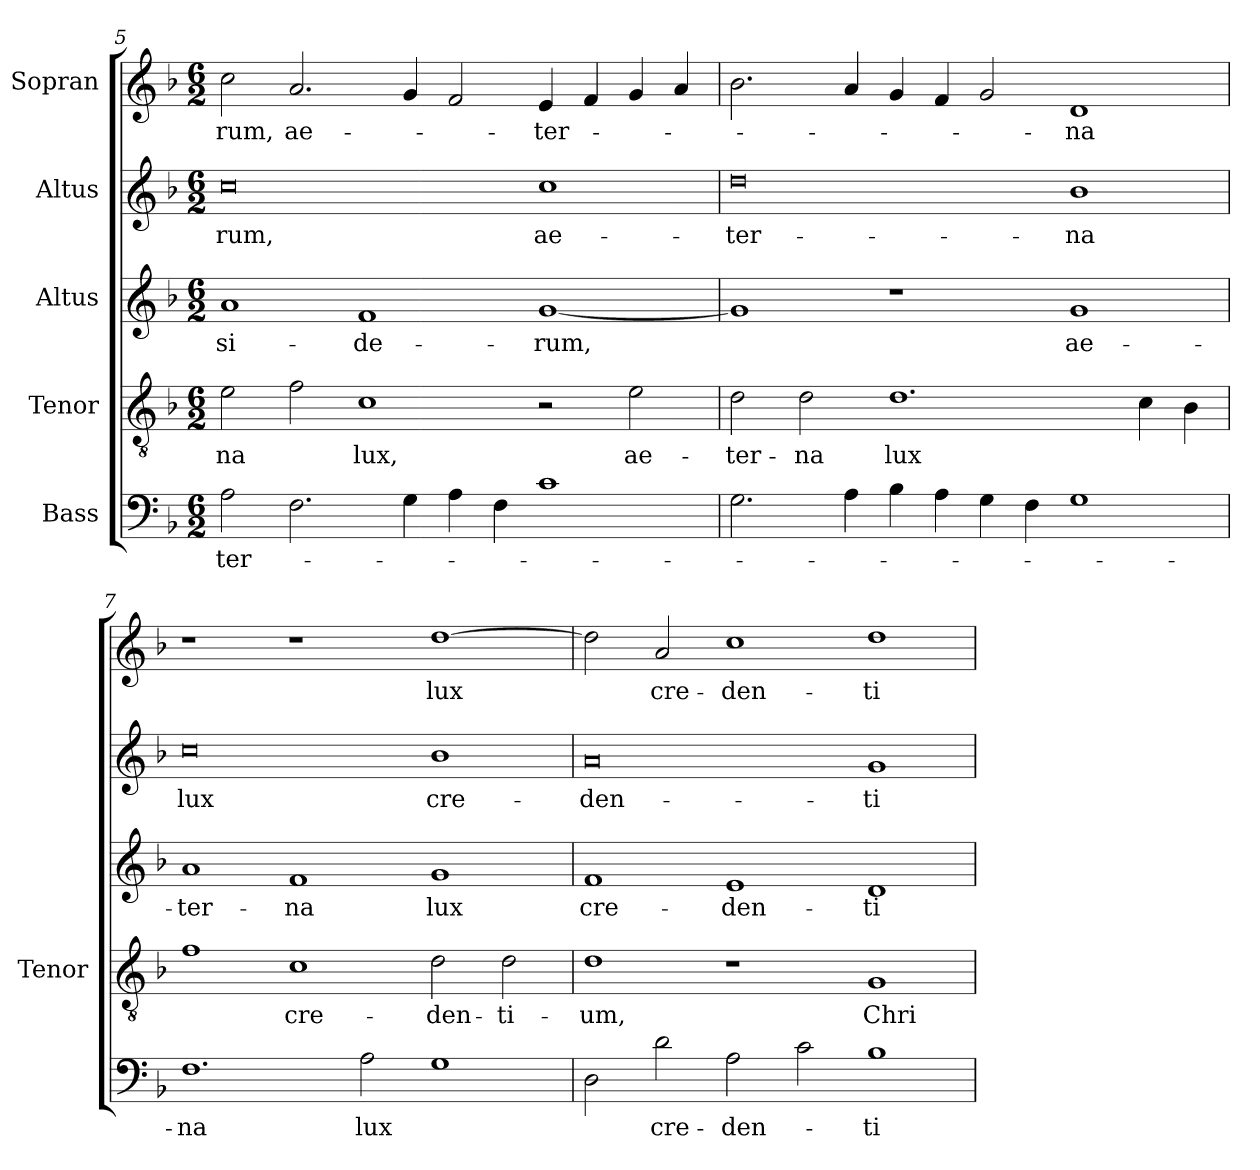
**kern	**text	**kern	**text	**kern	**text	**kern	**text	**kern	**text
*part5	*part5	*part4	*part4	*part3	*part3	*part2	*part2	*part1	*part1
*staff5	*staff5	*staff4	*staff4	*staff3	*staff3	*staff2	*staff2	*staff1	*staff1
*I"Bass	*	*I"Tenor	*	*I"Altus	*	*I"Altus	*	*I"Sopran	*
*	*	*I'Tenor	*	*	*	*	*	*	*
!!LO:LB:g=z
*clefF4	*	*clefGv2	*	*clefG2	*	*clefG2	*	*clefG2	*
*	*	*ITrd7c12	*	*	*	*	*	*	*
*k[b-]	*	*k[b-]	*	*k[b-]	*	*k[b-]	*	*k[b-]	*
*F:	*	*F:	*	*F:	*	*F:	*	*F:	*
*M6/2	*	*M6/2	*	*M6/2	*	*M6/2	*	*M6/2	*
=5	=5	=5	=5	=5	=5	=5	=5	=5	=5
!	!LO:LY:b:color=#000000	!	!	!	!	!	!	!	!
!	!	!	!LO:LY:b:color=#000000	!	!	!	!	!	!
!	!	!	!	!	!LO:LY:b:color=#000000	!	!	!	!
!	!	!	!	!	!	!	!LO:LY:b:color=#000000	!	!
!	!	!	!	!	!	!	!	!	!LO:LY:b:color=#000000
2Ai\	-ter-	2Ei\	-na	1ai	si-	0cci	-rum,	2cci\	-rum,
!	!	!	!	!	!	!	!	!	!LO:LY:b:color=#000000
2.Fi\	.	2Fi\	.	.	.	.	.	2.ai/	ae-
!	!	!	!LO:LY:b:color=#000000	!	!	!	!	!	!
!	!	!	!	!	!LO:LY:b:color=#000000	!	!	!	!
.	.	1Ci	lux,	1fi	-de-	.	.	.	.
4Gi\	.	.	.	.	.	.	.	4gi/	.
4Ai\	.	.	.	.	.	.	.	2fi/	.
4Fi\	.	.	.	.	.	.	.	.	.
!	!	!	!	!	!LO:LY:b:color=#000000	!	!	!	!
!	!	!	!	!	!	!	!LO:LY:b:color=#000000	!	!
!	!	!	!	!	!	!	!	!	!LO:LY:b:color=#000000
1ci	.	2r	.	[<1gi	-rum,	1cci	ae-	4ei/	-ter-
.	.	.	.	.	.	.	.	4fi/	.
!	!	!	!LO:LY:b:color=#000000	!	!	!	!	!	!
.	.	2Ei\	ae-	.	.	.	.	4gi/	.
.	.	.	.	.	.	.	.	4ai/	.
=6	=6	=6	=6	=6	=6	=6	=6	=6	=6
!	!	!	!LO:LY:b:color=#000000	!	!	!	!	!	!
!	!	!	!	!	!	!	!LO:LY:b:color=#000000	!	!
2.Gi\	.	2Di\	-ter-	1gi]	.	0ddi	-ter-	2.b-i\	.
!	!	!	!LO:LY:b:color=#000000	!	!	!	!	!	!
.	.	2Di\	-na	.	.	.	.	.	.
4Ai\	.	.	.	.	.	.	.	4ai/	.
!	!	!	!LO:LY:b:color=#000000	!	!	!	!	!	!
4B-i\	.	1.Di	lux	1r	.	.	.	4gi/	.
4Ai\	.	.	.	.	.	.	.	4fi/	.
4Gi\	.	.	.	.	.	.	.	2gi/	.
4Fi\	.	.	.	.	.	.	.	.	.
!	!	!	!	!	!LO:LY:b:color=#000000	!	!	!	!
!	!	!	!	!	!	!	!LO:LY:b:color=#000000	!	!
!	!	!	!	!	!	!	!	!	!LO:LY:b:color=#000000
1Gi	.	.	.	1gi	ae-	1b-i	-na	1di	-na
.	.	4Ci\	.	.	.	.	.	.	.
.	.	4BB-i\	.	.	.	.	.	.	.
=7	=7	=7	=7	=7	=7	=7	=7	=7	=7
!	!LO:LY:b:color=#000000	!	!	!	!	!	!	!	!
!	!	!	!	!	!LO:LY:b:color=#000000	!	!	!	!
!	!	!	!	!	!	!	!LO:LY:b:color=#000000	!	!
1.Fi	-na	1Fi	.	1ai	-ter-	0cci	lux	1r	.
!	!	!	!LO:LY:b:color=#000000	!	!	!	!	!	!
!	!	!	!	!	!LO:LY:b:color=#000000	!	!	!	!
.	.	1Ci	cre-	1fi	-na	.	.	1r	.
!	!LO:LY:b:color=#000000	!	!	!	!	!	!	!	!
2Ai\	lux	.	.	.	.	.	.	.	.
!	!	!	!LO:LY:b:color=#000000	!	!	!	!	!	!
!	!	!	!	!	!LO:LY:b:color=#000000	!	!	!	!
!	!	!	!	!	!	!	!LO:LY:b:color=#000000	!	!
!	!	!	!	!	!	!	!	!	!LO:LY:b:color=#000000
1Gi	.	2Di\	-den-	1gi	lux	1b-i	cre-	[>1ddi	lux
!	!	!	!LO:LY:b:color=#000000	!	!	!	!	!	!
.	.	2Di\	-ti-	.	.	.	.	.	.
=8	=8	=8	=8	=8	=8	=8	=8	=8	=8
!	!	!	!LO:LY:b:color=#000000	!	!	!	!	!	!
!	!	!	!	!	!LO:LY:b:color=#000000	!	!	!	!
!	!	!	!	!	!	!	!LO:LY:b:color=#000000	!	!
2Di\	.	1Di	-um,	1fi	cre-	0ai	-den-	2ddi\]	.
!	!LO:LY:b:color=#000000	!	!	!	!	!	!	!	!
!	!	!	!	!	!	!	!	!	!LO:LY:b:color=#000000
2di\	cre-	.	.	.	.	.	.	2ai/	cre-
!	!LO:LY:b:color=#000000	!	!	!	!	!	!	!	!
!	!	!	!	!	!LO:LY:b:color=#000000	!	!	!	!
!	!	!	!	!	!	!	!	!	!LO:LY:b:color=#000000
2Ai\	-den-	1r	.	1ei	-den-	.	.	1cci	-den-
2ci\	.	.	.	.	.	.	.	.	.
!	!LO:LY:b:color=#000000	!	!	!	!	!	!	!	!
!	!	!	!LO:LY:b:color=#000000	!	!	!	!	!	!
!	!	!	!	!	!LO:LY:b:color=#000000	!	!	!	!
!	!	!	!	!	!	!	!LO:LY:b:color=#000000	!	!
!	!	!	!	!	!	!	!	!	!LO:LY:b:color=#000000
1B-i	-ti-	1GGi	Chri-	1di	-ti-	1gi	-ti-	1ddi	-ti-
=	=	=	=	=	=	=	=	=	=
*-	*-	*-	*-	*-	*-	*-	*-	*-	*-
